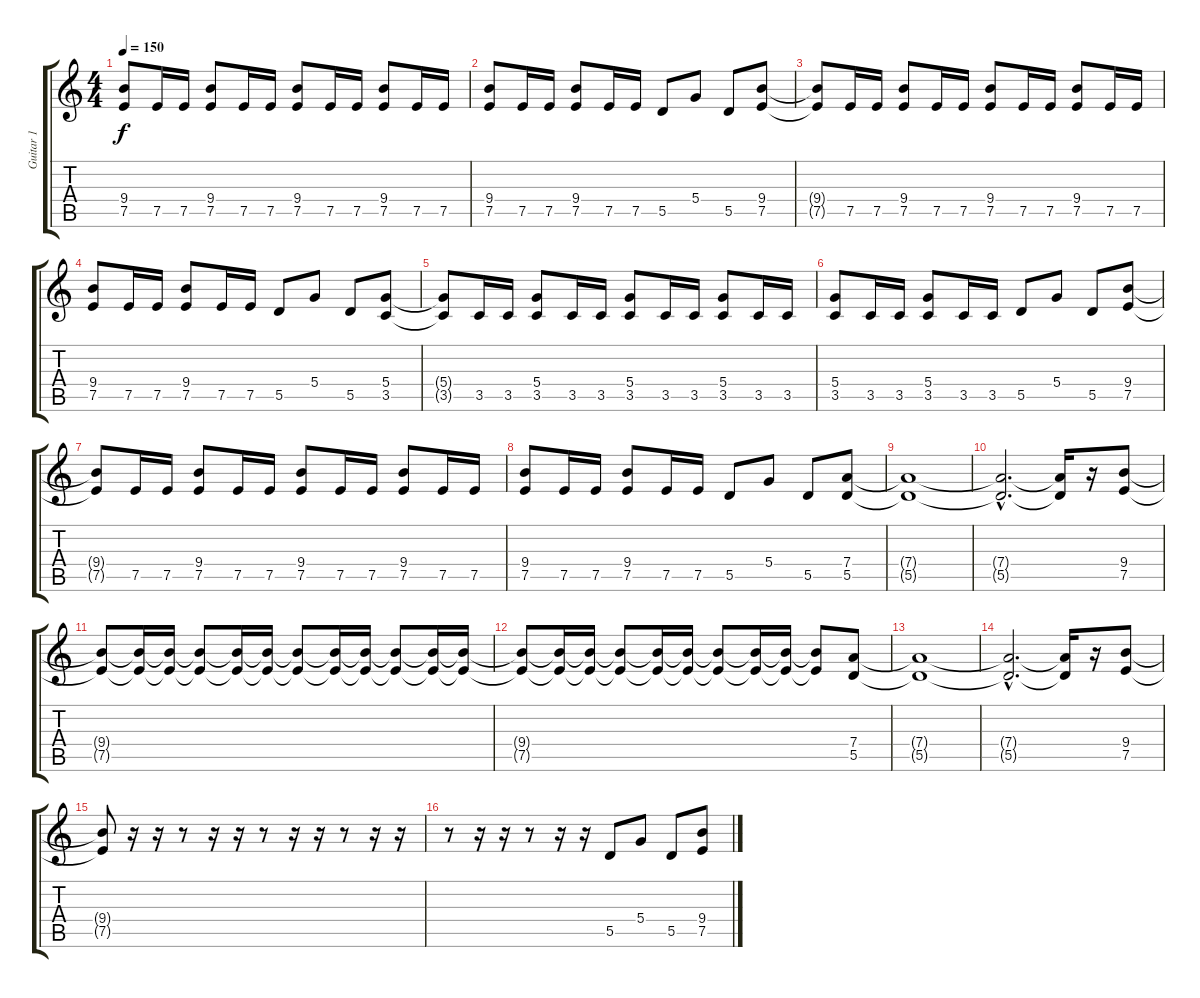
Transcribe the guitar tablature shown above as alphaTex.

\track ("Guitar 1" "Guitar 1") {instrument distortionguitar}
\staff {score tabs}
\tuning (E4 B3 G3 D3 A2 E2) {hide}
\ts (4 4)
\tempo 150
\clef g2
\ks c
(9.4{t} 7.5{t}).8{dy f} 7.5.16 7.5.16 (9.4 7.5).8 7.5.16 7.5.16 (9.4 7.5).8 7.5.16 7.5.16 (9.4 7.5).8 7.5.16 7.5.16 |
(9.4 7.5).8 7.5.16 7.5.16 (9.4 7.5).8 7.5.16 7.5.16 5.5.8 5.4.8 5.5.8 (9.4 7.5).8 |
(9.4{t} 7.5{t}).8 7.5.16 7.5.16 (9.4 7.5).8 7.5.16 7.5.16 (9.4 7.5).8 7.5.16 7.5.16 (9.4 7.5).8 7.5.16 7.5.16 |
(9.4 7.5).8 7.5.16 7.5.16 (9.4 7.5).8 7.5.16 7.5.16 5.5.8 5.4.8 5.5.8 (5.4 3.5).8 |
(5.4{t} 3.5{t}).8 3.5.16 3.5.16 (5.4 3.5).8 3.5.16 3.5.16 (5.4 3.5).8 3.5.16 3.5.16 (5.4 3.5).8 3.5.16 3.5.16 |
(5.4 3.5).8 3.5.16 3.5.16 (5.4 3.5).8 3.5.16 3.5.16 5.5.8 5.4.8 5.5.8 (9.4 7.5).8 |
(9.4{t} 7.5{t}).8 7.5.16 7.5.16 (9.4 7.5).8 7.5.16 7.5.16 (9.4 7.5).8 7.5.16 7.5.16 (9.4 7.5).8 7.5.16 7.5.16 |
(9.4 7.5).8 7.5.16 7.5.16 (9.4 7.5).8 7.5.16 7.5.16 5.5.8 5.4.8 5.5.8 (7.4 5.5).8 |
(7.4{t} 5.5{t}).1 |
(7.4{hac t} 5.5{hac t}).2{d} (7.4{t} 5.5{t}).16 r.16 (9.4 7.5).8 |
(9.4{t} 7.5{t}).8 (9.4{t} 7.5{t}).16 (9.4{t} 7.5{t}).16 (9.4{t} 7.5{t}).8 (9.4{t} 7.5{t}).16 (9.4{t} 7.5{t}).16 (9.4{t} 7.5{t}).8 (9.4{t} 7.5{t}).16 (9.4{t} 7.5{t}).16 (9.4{t} 7.5{t}).8 (9.4{t} 7.5{t}).16 (9.4{t} 7.5{t}).16 |
(9.4{t} 7.5{t}).8 (9.4{t} 7.5{t}).16 (9.4{t} 7.5{t}).16 (9.4{t} 7.5{t}).8 (9.4{t} 7.5{t}).16 (9.4{t} 7.5{t}).16 (9.4{t} 7.5{t}).8 (9.4{t} 7.5{t}).16 (9.4{t} 7.5{t}).16 (9.4{t} 7.5{t}).8 (7.4 5.5).8 |
(7.4{t} 5.5{t}).1 |
(7.4{hac t} 5.5{hac t}).2{d} (7.4{t} 5.5{t}).16 r.16 (9.4 7.5).8 |
(9.4{t} 7.5{t}).8 r.16 r.16 r.8 r.16 r.16 r.8 r.16 r.16 r.8 r.16 r.16 |
r.8 r.16 r.16 r.8 r.16 r.16 5.5.8 5.4.8 5.5.8 (9.4 7.5).8
